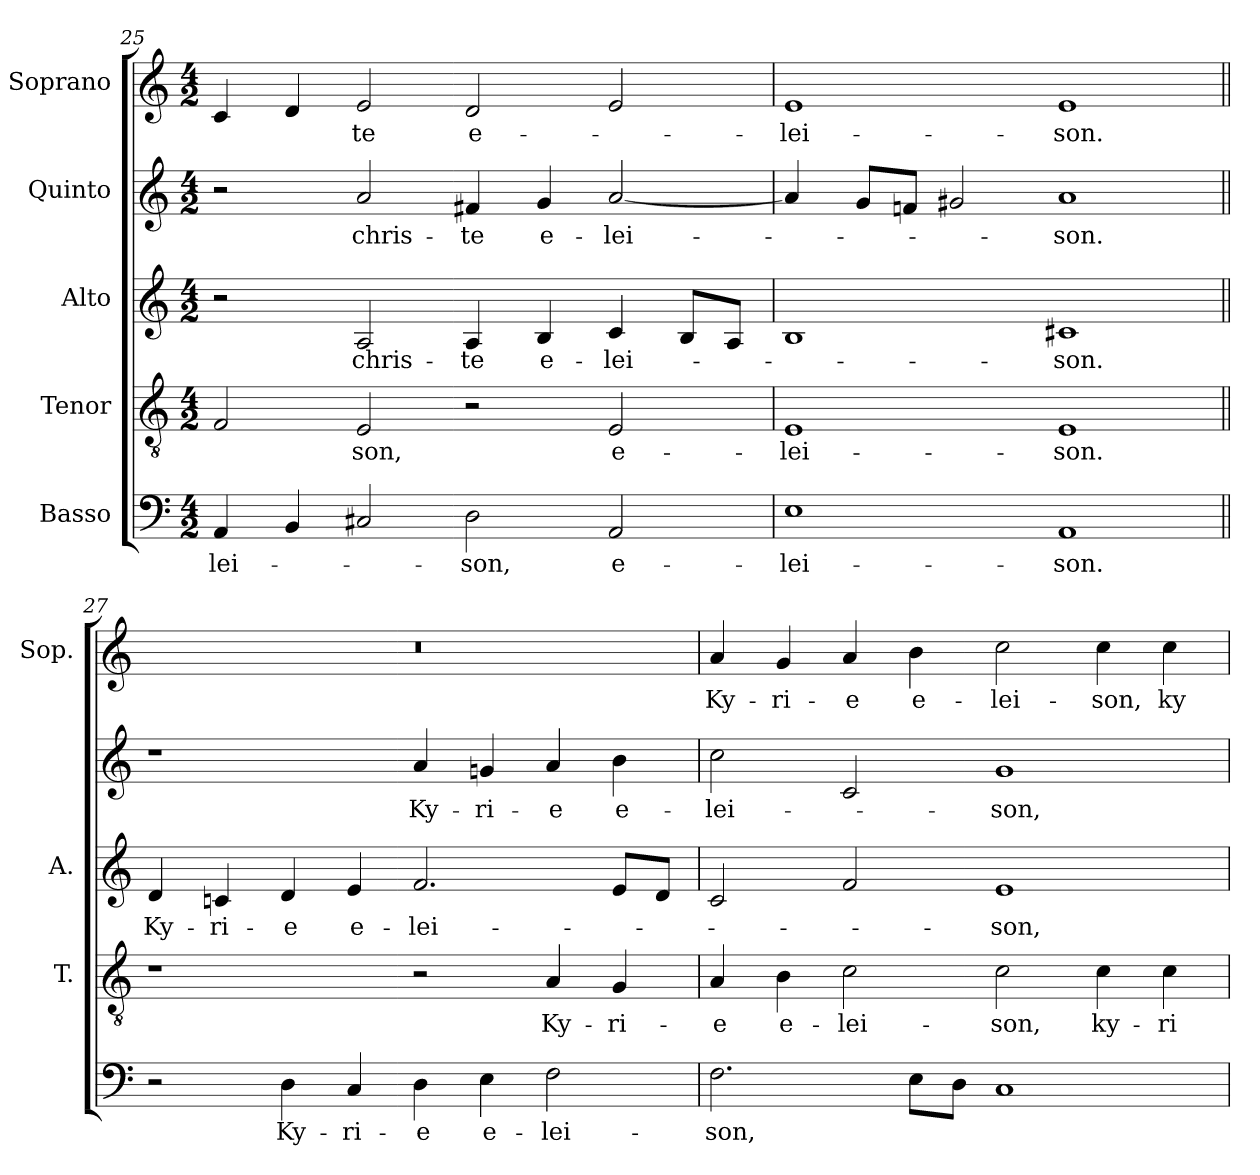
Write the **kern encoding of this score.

**kern	**text	**kern	**text	**kern	**text	**kern	**text	**kern	**text
*part5	*part5	*part4	*part4	*part3	*part3	*part2	*part2	*part1	*part1
*staff5	*staff5	*staff4	*staff4	*staff3	*staff3	*staff2	*staff2	*staff1	*staff1
*I"Basso	*	*I"Tenor	*	*I"Alto	*	*I"Quinto	*	*I"Soprano	*
*	*	*I'T.	*	*I'A.	*	*	*	*I'Sop.	*
*clefF4	*	*clefGv2	*	*clefG2	*	*clefG2	*	*clefG2	*
*	*	*ITrd7c12	*	*	*	*	*	*	*
*k[]	*	*k[]	*	*k[]	*	*k[]	*	*k[]	*
*C:	*	*C:	*	*C:	*	*C:	*	*C:	*
*M4/2	*	*M4/2	*	*M4/2	*	*M4/2	*	*M4/2	*
=25	=25	=25	=25	=25	=25	=25	=25	=25	=25
!	!LO:LY:b:color=#000000	!	!	!	!	!	!	!	!
4AAi/	-lei-	2FFi/	.	2r	.	2r	.	4ci/	.
4BBi/	.	.	.	.	.	.	.	4di/	.
!	!	!	!LO:LY:b:color=#000000	!	!	!	!	!	!
!	!	!	!	!	!LO:LY:b:color=#000000	!	!	!	!
!	!	!	!	!	!	!	!LO:LY:b:color=#000000	!	!
!	!	!	!	!	!	!	!	!	!LO:LY:b:color=#000000
2C#Xi/	.	2EEi/	-son,	2Ai/	chris-	2ai/	chris-	2ei/	-te
!	!LO:LY:b:color=#000000	!	!	!	!	!	!	!	!
!	!	!	!	!	!LO:LY:b:color=#000000	!	!	!	!
!	!	!	!	!	!	!	!LO:LY:b:color=#000000	!	!
!	!	!	!	!	!	!	!	!	!LO:LY:b:color=#000000
2Di\	-son,	2r	.	4Ai/	-te	4f#Xi/	-te	2di/	e-
!	!	!	!	!	!LO:LY:b:color=#000000	!	!	!	!
!	!	!	!	!	!	!	!LO:LY:b:color=#000000	!	!
.	.	.	.	4Bi/	e-	4gi/	e-	.	.
!	!LO:LY:b:color=#000000	!	!	!	!	!	!	!	!
!	!	!	!LO:LY:b:color=#000000	!	!	!	!	!	!
!	!	!	!	!	!LO:LY:b:color=#000000	!	!	!	!
!	!	!	!	!	!	!	!LO:LY:b:color=#000000	!	!
2AAi/	e-	2EEi/	e-	4ci/	-lei-	[2ai/	-lei-	2ei/	.
.	.	.	.	8Bi/L	.	.	.	.	.
.	.	.	.	8Ai/J	.	.	.	.	.
=26	=26	=26	=26	=26	=26	=26	=26	=26	=26
!	!LO:LY:b:color=#000000	!	!	!	!	!	!	!	!
!	!	!	!LO:LY:b:color=#000000	!	!	!	!	!	!
!	!	!	!	!	!	!	!	!	!LO:LY:b:color=#000000
1Ei	-lei-	1EEi	-lei-	1Bi	.	4ai/]	.	1ei	-lei-
.	.	.	.	.	.	8gi/L	.	.	.
.	.	.	.	.	.	8fni/J	.	.	.
.	.	.	.	.	.	2g#Xi/	.	.	.
!	!LO:LY:b:color=#000000	!	!	!	!	!	!	!	!
!	!	!	!LO:LY:b:color=#000000	!	!	!	!	!	!
!	!	!	!	!	!LO:LY:b:color=#000000	!	!	!	!
!	!	!	!	!	!	!	!LO:LY:b:color=#000000	!	!
!	!	!	!	!	!	!	!	!	!LO:LY:b:color=#000000
1AAi	-son.	1EEi	-son.	1c#Xi	-son.	1ai	-son.	1ei	-son.
=27||	=27||	=27||	=27||	=27||	=27||	=27||	=27||	=27||	=27||
!	!	!	!	!	!LO:LY:b:color=#000000	!	!	!LO:N:vis=1	!
2r	.	1r	.	4di/	Ky-	1r	.	0r	.
!	!	!	!	!	!LO:LY:b:color=#000000	!	!	!	!
.	.	.	.	4cni/	-ri-	.	.	.	.
!	!LO:LY:b:color=#000000	!	!	!	!	!	!	!	!
!	!	!	!	!	!LO:LY:b:color=#000000	!	!	!	!
4Di\	Ky-	.	.	4di/	-e	.	.	.	.
!	!LO:LY:b:color=#000000	!	!	!	!	!	!	!	!
!	!	!	!	!	!LO:LY:b:color=#000000	!	!	!	!
4Ci/	-ri-	.	.	4ei/	e-	.	.	.	.
!	!LO:LY:b:color=#000000	!	!	!	!	!	!	!	!
!	!	!	!	!	!LO:LY:b:color=#000000	!	!	!	!
!	!	!	!	!	!	!	!LO:LY:b:color=#000000	!	!
4Di\	-e	2r	.	2.fi/	-lei-	4ai/	Ky-	.	.
!	!LO:LY:b:color=#000000	!	!	!	!	!	!	!	!
!	!	!	!	!	!	!	!LO:LY:b:color=#000000	!	!
4Ei\	e-	.	.	.	.	4gni/	-ri-	.	.
!	!LO:LY:b:color=#000000	!	!	!	!	!	!	!	!
!	!	!	!LO:LY:b:color=#000000	!	!	!	!	!	!
!	!	!	!	!	!	!	!LO:LY:b:color=#000000	!	!
2Fi\	-lei-	4AAi/	Ky-	.	.	4ai/	-e	.	.
!	!	!	!LO:LY:b:color=#000000	!	!	!	!	!	!
!	!	!	!	!	!	!	!LO:LY:b:color=#000000	!	!
.	.	4GGi/	-ri-	8ei/L	.	4bi\	e-	.	.
.	.	.	.	8di/J	.	.	.	.	.
!!LO:PB:g=z
=28	=28	=28	=28	=28	=28	=28	=28	=28	=28
!	!LO:LY:b:color=#000000	!	!	!	!	!	!	!	!
!	!	!	!LO:LY:b:color=#000000	!	!	!	!	!	!
!	!	!	!	!	!	!	!LO:LY:b:color=#000000	!	!
!	!	!	!	!	!	!	!	!	!LO:LY:b:color=#000000
2.Fi\	-son,	4AAi/	-e	2ci/	.	2cci\	-lei-	4ai/	Ky-
!	!	!	!LO:LY:b:color=#000000	!	!	!	!	!	!
!	!	!	!	!	!	!	!	!	!LO:LY:b:color=#000000
.	.	4BBi\	e-	.	.	.	.	4gi/	-ri-
!	!	!	!LO:LY:b:color=#000000	!	!	!	!	!	!
!	!	!	!	!	!	!	!	!	!LO:LY:b:color=#000000
.	.	2Ci\	-lei-	2fi/	.	2ci/	.	4ai/	-e
!	!	!	!	!	!	!	!	!	!LO:LY:b:color=#000000
8Ei\L	.	.	.	.	.	.	.	4bi\	e-
8Di\J	.	.	.	.	.	.	.	.	.
!	!	!	!LO:LY:b:color=#000000	!	!	!	!	!	!
!	!	!	!	!	!LO:LY:b:color=#000000	!	!	!	!
!	!	!	!	!	!	!	!LO:LY:b:color=#000000	!	!
!	!	!	!	!	!	!	!	!	!LO:LY:b:color=#000000
1Ci	.	2Ci\	-son,	1ei	-son,	1gi	-son,	2cci\	-lei-
!	!	!	!LO:LY:b:color=#000000	!	!	!	!	!	!
!	!	!	!	!	!	!	!	!	!LO:LY:b:color=#000000
.	.	4Ci\	ky-	.	.	.	.	4cci\	-son,
!	!	!	!LO:LY:b:color=#000000	!	!	!	!	!	!
!	!	!	!	!	!	!	!	!	!LO:LY:b:color=#000000
.	.	4Ci\	-ri-	.	.	.	.	4cci\	ky-
=	=	=	=	=	=	=	=	=	=
*-	*-	*-	*-	*-	*-	*-	*-	*-	*-
